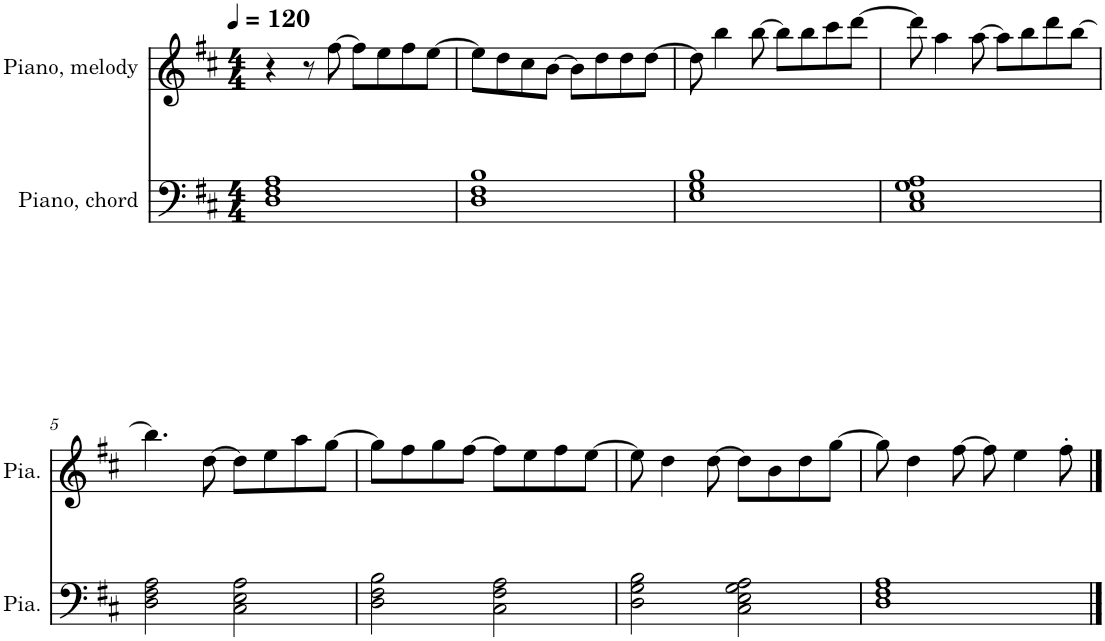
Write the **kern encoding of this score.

**kern	**kern
*part2	*part1
*staff2	*staff1
*I"Piano, chord	*I"Piano, melody
*I'Pia.	*I'Pia.
*clefF4	*clefG2
*k[f#c#]	*k[f#c#]
*M4/4	*M4/4
*MM120	*MM120
=1	=1
1D 1F# 1A	4r
.	8r
.	[8ff#\
.	8ff#\L]
.	8ee\
.	8ff#\
.	[8ee\J
=2	=2
1D 1F# 1B	8ee\L]
.	8dd\
.	8cc#\
.	[8b\J
.	8b\L]
.	8dd\
.	8dd\
.	[8dd\J
=3	=3
1E 1G 1B	8dd\]
.	4bb\
.	[8bb\
.	8bb\L]
.	8bb\
.	8ccc#\
.	[8ddd\J
=4	=4
1C# 1E 1G 1A	8ddd\]
.	4aa\
.	[8aa\
.	8aa\L]
.	8bb\
.	8ddd\
.	[8bb\J
!!LO:LB:g=z
=5	=5
2D\ 2F#\ 2A\	4.bb\]
.	[8dd\
2C#\ 2E\ 2A\	8dd\L]
.	8ee\
.	8aa\
.	[8gg\J
=6	=6
2D\ 2F#\ 2B\	8gg\L]
.	8ff#\
.	8gg\
.	[8ff#\J
2C#\ 2F#\ 2A\	8ff#\L]
.	8ee\
.	8ff#\
.	[8ee\J
=7	=7
2D\ 2G\ 2B\	8ee\]
.	4dd\
.	[8dd\
2C#\ 2E\ 2G\ 2A\	8dd\L]
.	8b\
.	8dd\
.	[8gg\J
=8	=8
1D 1F# 1A	8gg\]
.	4dd\
.	[8ff#\
.	8ff#\]
.	4ee\
.	8ff#'\
==	==
*-	*-
